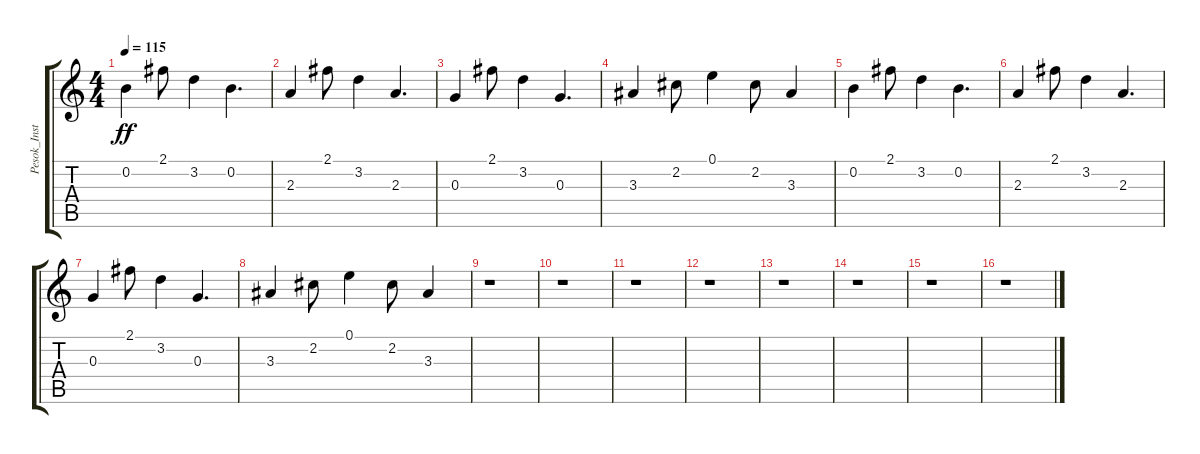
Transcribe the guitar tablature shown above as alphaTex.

\track ("Pesok_Instr1" "Pesok_Inst") {instrument banjo}
\staff {score tabs}
\tuning (E4 B3 G3 D3 A2 E2) {hide}
\displaytranspose 12
\ts (4 4)
\tempo 115
\clef g2
\ks c
0.2.4{dy ff instrument banjo} 2.1.8 3.2.4 0.2.4{d} |
2.3.4 2.1.8 3.2.4 2.3.4{d} |
0.3.4 2.1.8 3.2.4 0.3.4{d} |
3.3.4 2.2.8 0.1.4 2.2.8 3.3.4 |
0.2.4 2.1.8 3.2.4 0.2.4{d} |
2.3.4 2.1.8 3.2.4 2.3.4{d} |
0.3.4 2.1.8 3.2.4 0.3.4{d} |
3.3.4 2.2.8 0.1.4 2.2.8 3.3.4 |
r.1 |
r.1 |
r.1 |
r.1 |
r.1 |
r.1 |
r.1 |
r.1
